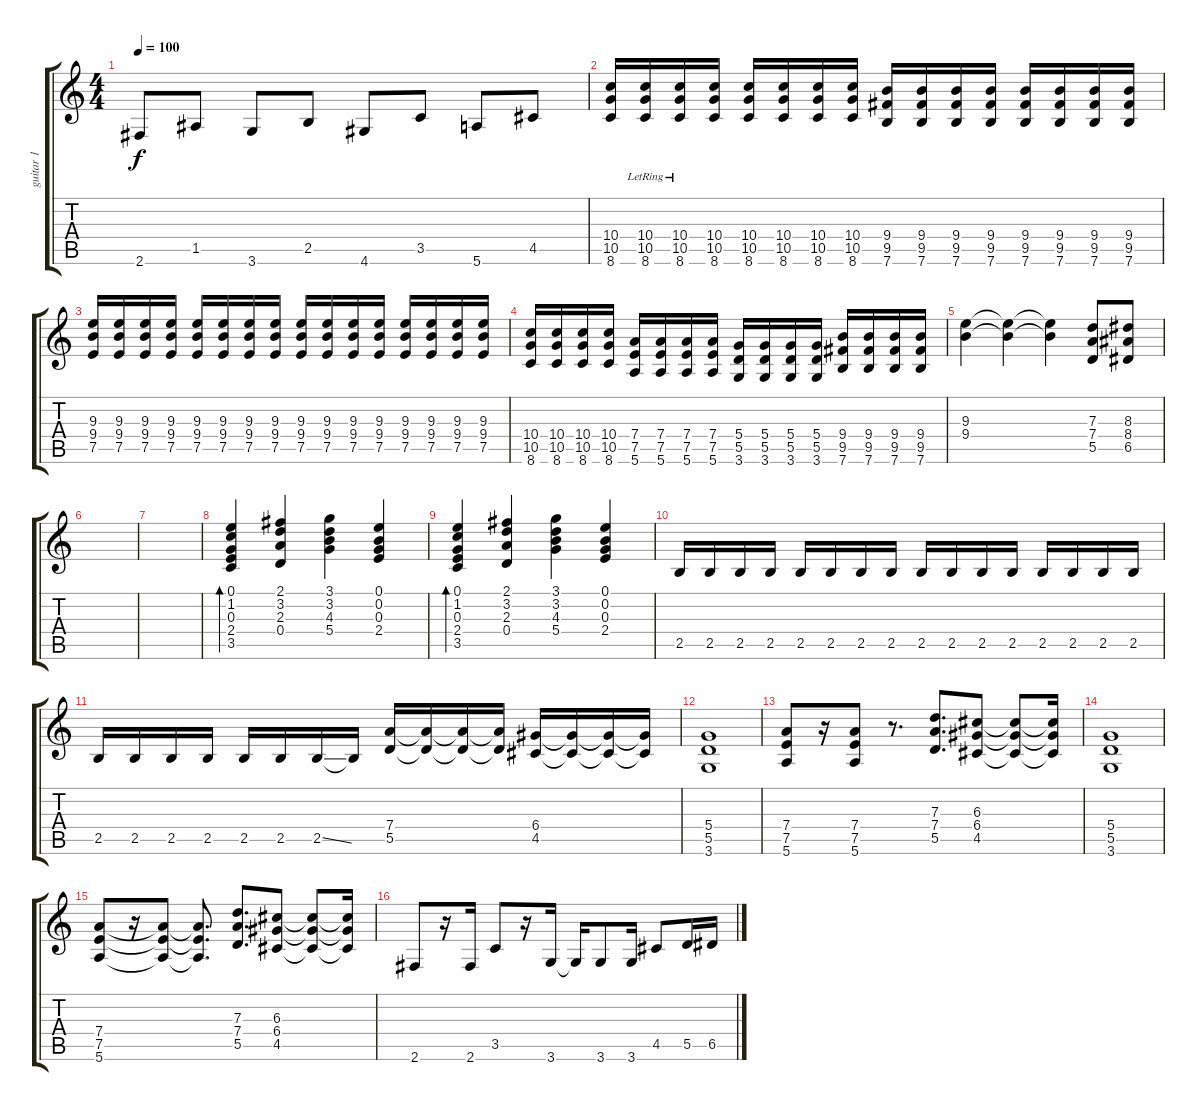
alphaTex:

\track ("guitar 1" "guitar 1") {instrument overdrivenguitar}
\staff {score tabs}
\tuning (E4 B3 G3 D3 A2 E2) {hide}
\ts (4 4)
\tempo 100
\clef g2
\ks c
2.6.8{dy f} 1.5.8 3.6.8 2.5.8 4.6.8 3.5.8 5.6.8 4.5.8 |
(10.4 10.5 8.6).16 (10.4{lr} 10.5{lr} 8.6).16 (10.4{lr} 10.5{lr} 8.6).16 (10.4 10.5 8.6).16 (10.4 10.5 8.6).16 (10.4 10.5 8.6).16 (10.4 10.5 8.6).16 (10.4 10.5 8.6).16 (9.4 9.5 7.6).16 (9.4 9.5 7.6).16 (9.4 9.5 7.6).16 (9.4 9.5 7.6).16 (9.4 9.5 7.6).16 (9.4 9.5 7.6).16 (9.4 9.5 7.6).16 (9.4 9.5 7.6).16 |
(9.3 9.4 7.5).16 (9.3 9.4 7.5).16 (9.3 9.4 7.5).16 (9.3 9.4 7.5).16 (9.3 9.4 7.5).16 (9.3 9.4 7.5).16 (9.3 9.4 7.5).16 (9.3 9.4 7.5).16 (9.3 9.4 7.5).16 (9.3 9.4 7.5).16 (9.3 9.4 7.5).16 (9.3 9.4 7.5).16 (9.3 9.4 7.5).16 (9.3 9.4 7.5).16 (9.3 9.4 7.5).16 (9.3 9.4 7.5).16 |
(10.4 10.5 8.6).16 (10.4 10.5 8.6).16 (10.4 10.5 8.6).16 (10.4 10.5 8.6).16 (7.4 7.5 5.6).16 (7.4 7.5 5.6).16 (7.4 7.5 5.6).16 (7.4 7.5 5.6).16 (5.4 5.5 3.6).16 (5.4 5.5 3.6).16 (5.4 5.5 3.6).16 (5.4 5.5 3.6).16 (9.4 9.5 7.6).16 (9.4 9.5 7.6).16 (9.4 9.5 7.6).16 (9.4 9.5 7.6).16 |
(9.3 9.4).4 (9.3{t} 9.4{t}).4 (9.3{t} 9.4{t}).4 (7.3 7.4 5.5).8 (8.3 8.4 6.5).8 |
|
|
(0.1 1.2 0.3 2.4 3.5).4{bd 30 volume 12 instrument electricguitarclean} (2.1 3.2 2.3 0.4).4 (3.1 3.2 4.3 5.4).4 (0.1 0.2 0.3 2.4).4 |
(0.1 1.2 0.3 2.4 3.5).4{bd 30 instrument electricguitarclean} (2.1 3.2 2.3 0.4).4 (3.1 3.2 4.3 5.4).4 (0.1 0.2 0.3 2.4).4 |
2.5.16{volume 16 instrument overdrivenguitar} 2.5.16 2.5.16 2.5.16 2.5.16 2.5.16 2.5.16 2.5.16 2.5.16 2.5.16 2.5.16 2.5.16 2.5.16 2.5.16 2.5.16 2.5.16 |
2.5.16 2.5.16 2.5.16 2.5.16 2.5.16 2.5.16 2.5{ss}.16 2.5{t}.16 (7.4 5.5).16 (7.4{t} 5.5{t}).16 (7.4{t} 5.5{t}).16 (7.4{t} 5.5{t}).16 (6.4 4.5).16 (6.4{t} 4.5{t}).16 (6.4{t} 4.5{t}).16 (6.4{t} 4.5{t}).16 |
(5.4 5.5 3.6).1 |
(7.4 7.5 5.6).8 r.16 (7.4 7.5 5.6).8 r.8{d} (7.3 7.4 5.5).8{d} (6.3 6.4 4.5).8 (6.3{t} 6.4{t} 4.5{t}).8 (6.3{t} 6.4{t} 4.5{t}).16 |
(5.4 5.5 3.6).1 |
(7.4 7.5 5.6).8 r.16 (7.4{t} 7.5{t} 5.6{t}).8 (7.4{t} 7.5{t} 5.6{t}).8{d} (7.3 7.4 5.5).8{d} (6.3 6.4 4.5).8 (6.3{t} 6.4{t} 4.5{t}).8 (6.3{t} 6.4{t} 4.5{t}).16 |
2.6.8 r.16 2.6.16 3.5.8 r.16 3.6.16 3.6{t}.16 3.6.8 3.6.16 4.5.8 5.5.16 6.5.16
